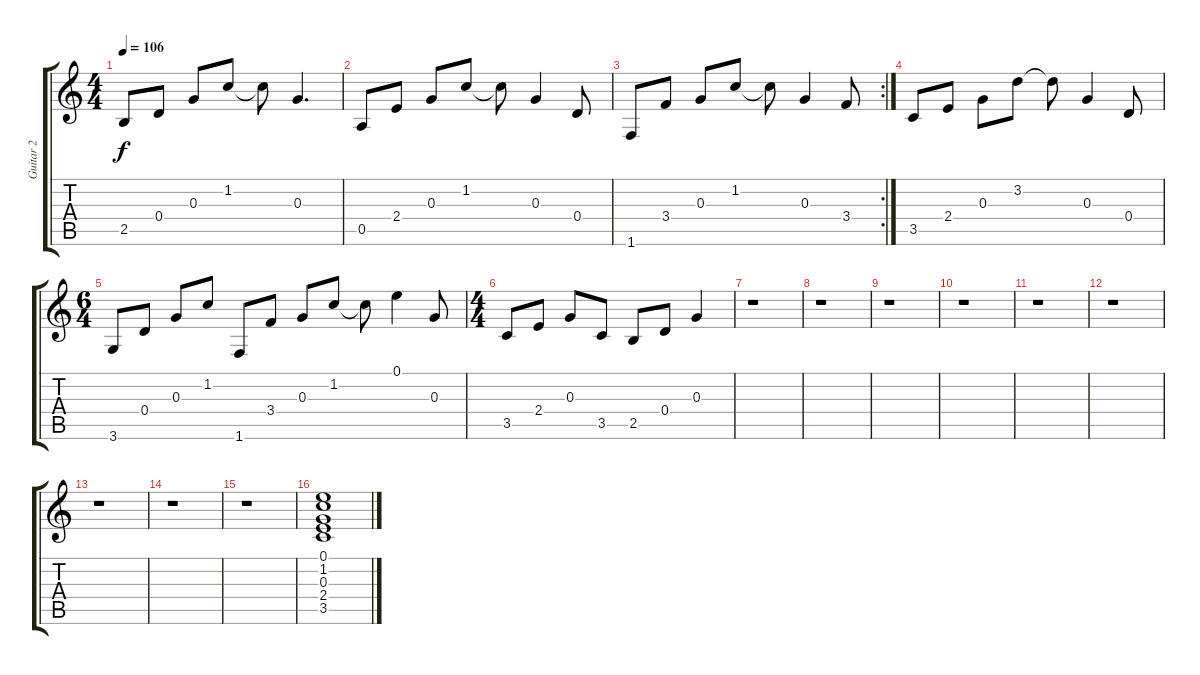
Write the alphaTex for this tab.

\track ("Guitar 2" "Guitar 2") {instrument acousticguitarsteel}
\staff {score tabs}
\tuning (E4 B3 G3 D3 A2 E2) {hide}
\ts (4 4)
\tempo 106
\clef g2
\ks c
2.5.8{dy f} 0.4.8 0.3.8 1.2.8 1.2{t}.8 0.3.4{d} |
0.5.8 2.4.8 0.3.8 1.2.8 1.2{t}.8 0.3.4 0.4.8 |
\rc 2
1.6.8 3.4.8 0.3.8 1.2.8 1.2{t}.8 0.3.4 3.4.8 |
3.5.8 2.4.8 0.3.8 3.2.8 3.2{t}.8 0.3.4 0.4.8 |
\ts (6 4)
3.6.8 0.4.8 0.3.8 1.2.8 1.6.8 3.4.8 0.3.8 1.2.8 1.2{t}.8 0.1.4 0.3.8 |
\ts (4 4)
3.5.8 2.4.8 0.3.8 3.5.8 2.5.8 0.4.8 0.3.4 |
r.1 |
r.1 |
r.1 |
r.1 |
r.1 |
r.1 |
r.1 |
r.1 |
r.1 |
(0.1 1.2 0.3 2.4 3.5).1
